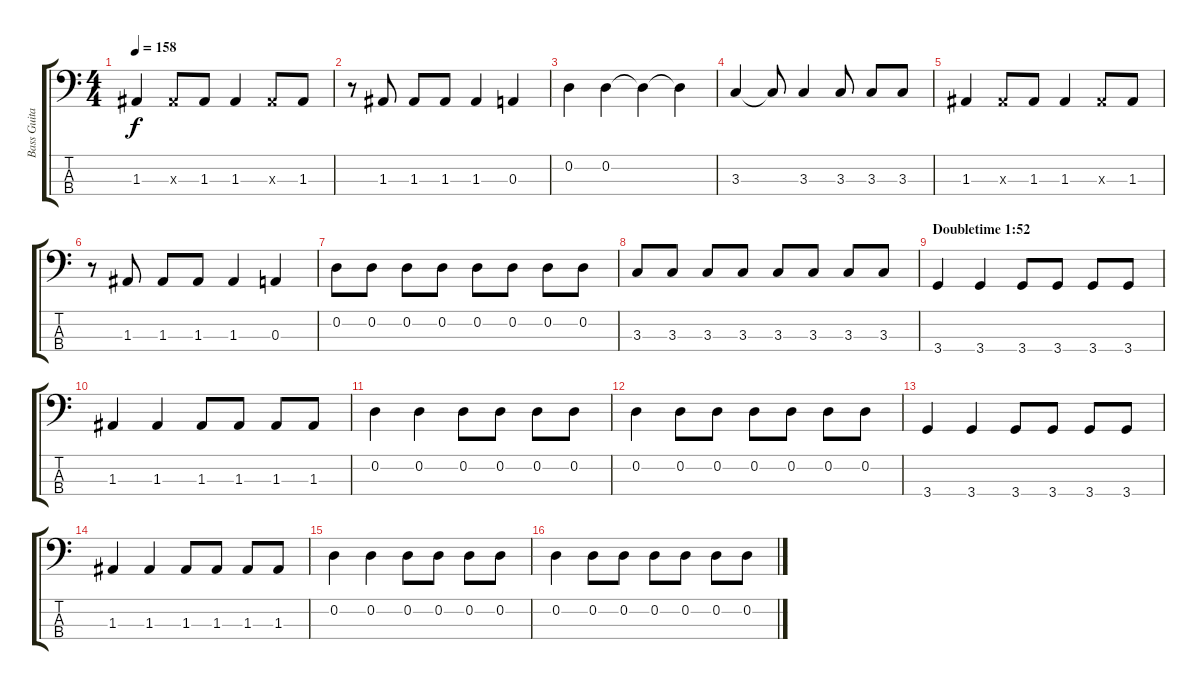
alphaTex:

\track ("Bass Guitar" "Bass Guita") {instrument electricbasspick}
\staff {score tabs}
\tuning (G2 D2 A1 E1) {hide}
\ts (4 4)
\tempo 158
\clef f4
\ks c
1.3.4{dy f} 1.3{x}.8 1.3.8 1.3.4 1.3{x}.8 1.3.8 |
r.8 1.3.8 1.3.8 1.3.8 1.3.4 0.3.4 |
0.2.4 0.2.4 0.2{t}.4 0.2{t}.4 |
3.3.4 3.3{t}.8 3.3.4 3.3.8 3.3.8 3.3.8 |
1.3.4 1.3{x}.8 1.3.8 1.3.4 1.3{x}.8 1.3.8 |
r.8 1.3.8 1.3.8 1.3.8 1.3.4 0.3.4 |
0.2.8 0.2.8 0.2.8 0.2.8 0.2.8 0.2.8 0.2.8 0.2.8 |
3.3.8 3.3.8 3.3.8 3.3.8 3.3.8 3.3.8 3.3.8 3.3.8 |
\section ("" "Doubletime 1:52")
3.4.4 3.4.4 3.4.8 3.4.8 3.4.8 3.4.8 |
1.3.4 1.3.4 1.3.8 1.3.8 1.3.8 1.3.8 |
0.2.4 0.2.4 0.2.8 0.2.8 0.2.8 0.2.8 |
0.2.4 0.2.8 0.2.8 0.2.8 0.2.8 0.2.8 0.2.8 |
3.4.4 3.4.4 3.4.8 3.4.8 3.4.8 3.4.8 |
1.3.4 1.3.4 1.3.8 1.3.8 1.3.8 1.3.8 |
0.2.4 0.2.4 0.2.8 0.2.8 0.2.8 0.2.8 |
0.2.4 0.2.8 0.2.8 0.2.8 0.2.8 0.2.8 0.2.8
